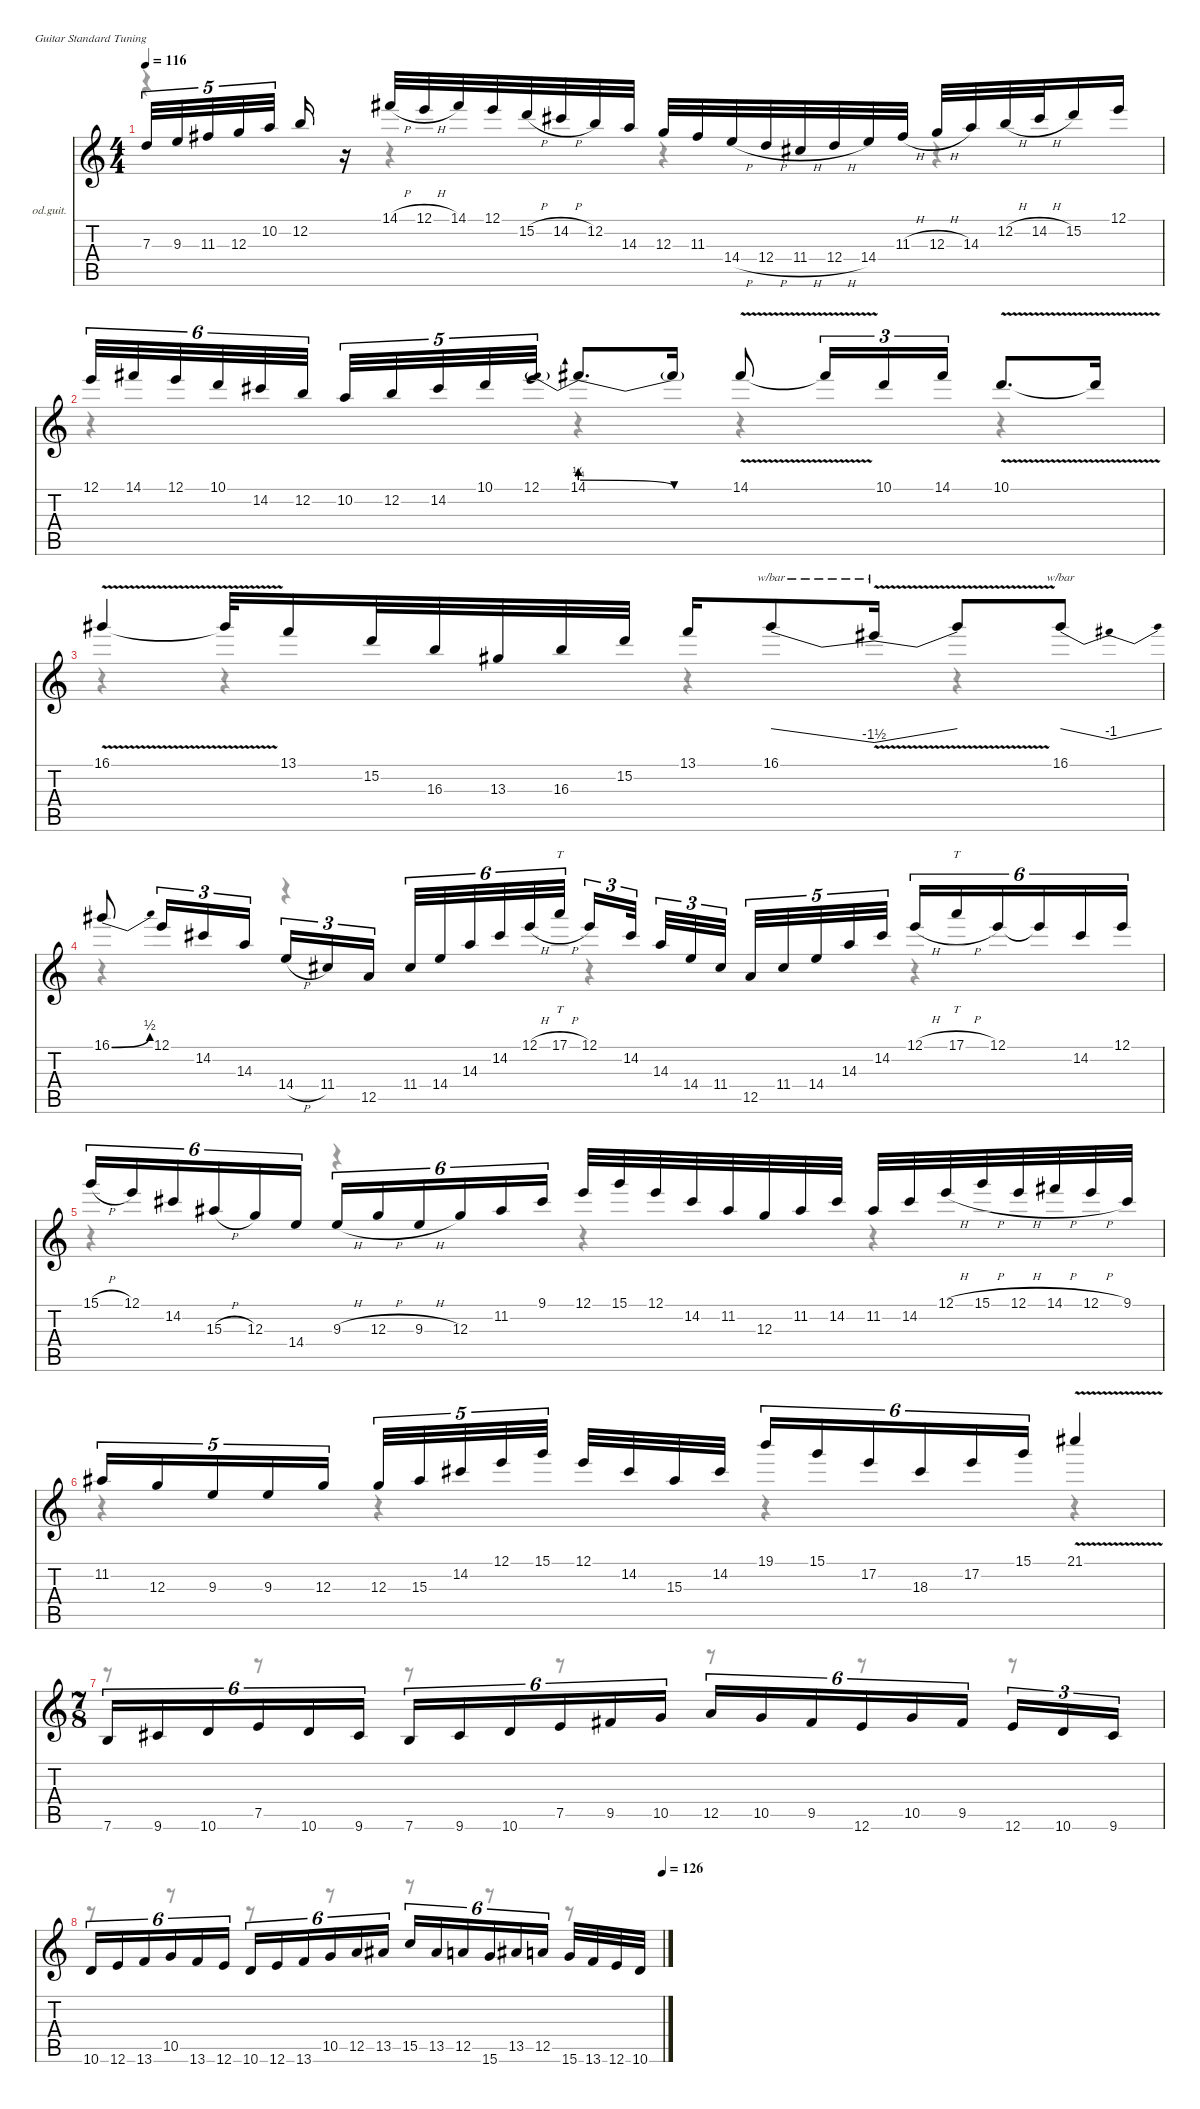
\defaultSystemsLayout 4
\hideDynamics
\bracketExtendMode nobrackets
\firstSystemTrackNameOrientation horizontal
\otherSystemsTrackNameOrientation horizontal
\chordDiagramsInScore
\track ("Lead Guitar ( Jason Becker )" "od.guit.") {instrument overdrivenguitar}
\staff {score tabs}
\tuning (E4 B3 G3 D3 A2 E2)
\voice
\ts (4 4)
\tempo 116
\clef g2
\ks c
7.3.32{tu (5 4) dy f beam Up} 9.3.32{tu (5 4) beam Up} 11.3{acc #}.32{tu (5 4) beam Up} 12.3.32{tu (5 4) beam Up} 10.2.32{tu (5 4) beam Up} 12.2.16{beam Up} r.16{beam Up} 14.1{h acc #}.32{beam Up} 12.1{h}.32{beam Up} 14.1{acc #}.32{beam Up} 12.1.32{beam Up} 15.2{h}.32{beam Up} 14.2{h acc #}.32{beam Up} 12.2.32{beam Up} 14.3.32{beam Up} 12.3.32{beam Up} 11.3{acc #}.32{beam Up} 14.4{h}.32{beam Up} 12.4{h}.32{beam Up} 11.4{h acc #}.32{beam Up} 12.4{h}.32{beam Up} 14.4.32{beam Up} 11.3{h acc #}.32{beam Up} 12.3{h}.32{beam Up} 14.3.32{beam Up} 12.2{h}.32{beam Up} 14.2{h acc #}.32{beam Up} 15.2.16{beam Up} 12.1.16{beam Up} |
12.1.32{tu (6 4) beam Up} 14.1{acc #}.32{tu (6 4) beam Up} 12.1.32{tu (6 4) beam Up} 10.1.32{tu (6 4) beam Up} 14.2{acc #}.32{tu (6 4) beam Up} 12.2.32{tu (6 4) beam Up} 10.2.32{tu (5 4) beam Up} 12.2.32{tu (5 4) beam Up} 14.2{acc #}.32{tu (5 4) beam Up} 10.1.32{tu (5 4) beam Up} 12.1.32{tu (5 4) beam Up} 14.1{be (prebendrelease 0 1 60 0) acc #}.8{d beam Up} 14.1{be (hold 0 0 60 0) t acc #}.16{beam Up} 14.1{v acc #}.8{beam Up} 14.1{v t acc #}.16{tu (3 2) beam Up} 10.1.16{tu (3 2) beam Up} 14.1{acc #}.16{tu (3 2) beam Up} 10.1{v}.8{d beam Up} 10.1{v t}.16{beam Up} |
16.1{v acc #}.4{beam Up} 16.1{v t acc #}.32{beam Up} 13.1.16{beam Up} 15.2.32{beam Up} 16.3.32{beam Up} 13.3{acc #}.32{beam Up} 16.3.32{beam Up} 15.2.32{beam Up} 13.1.16{beam Up} 16.1{acc #}.8{tbe (dive default 0 0 60 -6) beam Up} 16.1{v t acc #}.16{tbe (dive default 0 -6 60 0) beam Up} 16.1{v t acc #}.8{beam Up} 16.1{acc #}.8{tbe (dip default 0 0 30 -4 60 0) beam Up} |
16.1{be (bend 0 0 30 2) acc #}.8{beam Up} 12.1.16{tu (3 2) beam Up} 14.2{acc #}.16{tu (3 2) beam Up} 14.3.16{tu (3 2) beam Up} 14.4{h}.16{tu (3 2) beam Up} 11.4{acc #}.16{tu (3 2) beam Up} 12.5.16{tu (3 2) beam Up} 11.4{acc #}.32{tu (6 4) beam Up} 14.4.32{tu (6 4) beam Up} 14.3.32{tu (6 4) beam Up} 14.2{acc #}.32{tu (6 4) beam Up} 12.1{h}.32{tu (6 4) beam Up} 17.1{h}.32{tt tu (6 4) beam Up} 12.1.16{tu (3 2) beam Up} 14.2{acc #}.32{tu (3 2) beam Up} 14.3.32{tu (3 2) beam Up} 14.4.32{tu (3 2) beam Up} 11.4{acc #}.32{tu (3 2) beam Up} 12.5.32{tu (5 4) beam Up} 11.4{acc #}.32{tu (5 4) beam Up} 14.4.32{tu (5 4) beam Up} 14.3.32{tu (5 4) beam Up} 14.2{acc #}.32{tu (5 4) beam Up} 12.1{h}.16{tu (6 4) beam Up} 17.1{h}.16{tt tu (6 4) beam Up} 12.1.16{tu (6 4) beam Up} 12.1{t}.16{tu (6 4) beam Up} 14.2{acc #}.16{tu (6 4) beam Up} 12.1.16{tu (6 4) beam Up} |
15.1{h}.16{tu (6 4) beam Up} 12.1.16{tu (6 4) beam Up} 14.2{acc #}.16{tu (6 4) beam Up} 15.3{h acc #}.16{tu (6 4) beam Up} 12.3.16{tu (6 4) beam Up} 14.4.16{tu (6 4) beam Up} 9.3{h}.16{tu (6 4) beam Up} 12.3{h}.16{tu (6 4) beam Up} 9.3{h}.16{tu (6 4) beam Up} 12.3.16{tu (6 4) beam Up} 11.2{acc #}.16{tu (6 4) beam Up} 9.1{acc #}.16{tu (6 4) beam Up} 12.1.32{beam Up} 15.1.32{beam Up} 12.1.32{beam Up} 14.2{acc #}.32{beam Up} 11.2{acc #}.32{beam Up} 12.3.32{beam Up} 11.2{acc #}.32{beam Up} 14.2{acc #}.32{beam Up} 11.2{acc #}.32{beam Up} 14.2{acc #}.32{beam Up} 12.1{h}.32{beam Up} 15.1{h}.32{beam Up} 12.1{h}.32{beam Up} 14.1{h acc #}.32{beam Up} 12.1{h}.32{beam Up} 9.1{acc #}.32{beam Up} |
11.2{acc #}.16{tu (5 4) beam Up} 12.3.16{tu (5 4) beam Up} 9.3.16{tu (5 4) beam Up} 9.3.16{tu (5 4) beam Up} 12.3.16{tu (5 4) beam Up} 12.3.32{tu (5 4) beam Up} 15.3{acc #}.32{tu (5 4) beam Up} 14.2{acc #}.32{tu (5 4) beam Up} 12.1.32{tu (5 4) beam Up} 15.1.32{tu (5 4) beam Up} 12.1.32{beam Up} 14.2{acc #}.32{beam Up} 15.3{acc #}.32{beam Up} 14.2{acc #}.32{beam Up} 19.1.16{tu (6 4) beam Up} 15.1.16{tu (6 4) beam Up} 17.2.16{tu (6 4) beam Up} 18.3{acc #}.16{tu (6 4) beam Up} 17.2.16{tu (6 4) beam Up} 15.1.16{tu (6 4) beam Up} 21.1{v acc #}.4{beam Up} |
\ts (7 8)
\beaming (8 4 1 1 1)
7.6.16{tu (6 4) beam Up} 9.6{acc #}.16{tu (6 4) beam Up} 10.6.16{tu (6 4) beam Up} 7.5.16{tu (6 4) beam Up} 10.6.16{tu (6 4) beam Up} 9.6{acc #}.16{tu (6 4) beam Up} 7.6.16{tu (6 4) beam Up} 9.6{acc #}.16{tu (6 4) beam Up} 10.6.16{tu (6 4) beam Up} 7.5.16{tu (6 4) beam Up} 9.5{acc #}.16{tu (6 4) beam Up} 10.5.16{tu (6 4) beam Up} 12.5.16{tu (6 4) beam Up} 10.5.16{tu (6 4) beam Up} 9.5{acc #}.16{tu (6 4) beam Up} 12.6.16{tu (6 4) beam Up} 10.5.16{tu (6 4) beam Up} 9.5{acc #}.16{tu (6 4) beam Up} 12.6.16{tu (3 2) beam Up} 10.6.16{tu (3 2) beam Up} 9.6{acc #}.16{tu (3 2) beam Up} |
\tempo (126 1)
10.6.16{tu (6 4) beam Up} 12.6.16{tu (6 4) beam Up} 13.6.16{tu (6 4) beam Up} 10.5.16{tu (6 4) beam Up} 13.6.16{tu (6 4) beam Up} 12.6.16{tu (6 4) beam Up} 10.6.16{tu (6 4) beam Up} 12.6.16{tu (6 4) beam Up} 13.6.16{tu (6 4) beam Up} 10.5.16{tu (6 4) beam Up} 12.5.16{tu (6 4) beam Up} 13.5{acc #}.16{tu (6 4) beam Up} 15.5.16{tu (6 4) beam Up} 13.5{acc #}.16{tu (6 4) beam Up} 12.5.16{tu (6 4) beam Up} 15.6.16{tu (6 4) beam Up} 13.5{acc #}.16{tu (6 4) beam Up} 12.5.16{tu (6 4) beam Up} 15.6.32{beam Up} 13.6.32{beam Up} 12.6.32{beam Up} 10.6.32{beam Up}
\voice
\clef g2
\ottava regular
\simile none
\ks c
r.4{dy mf beam Down} r.4{beam Down} r.4{beam Down} r.4{beam Down} |
r.4{beam Down} r.4{beam Down} r.4{beam Down} r.4{beam Down} |
r.4{beam Down} r.4{beam Down} r.4{beam Down} r.4{beam Down} |
r.4{beam Down} r.4{beam Down} r.4{beam Down} r.4{beam Down} |
r.4{beam Down} r.4{beam Down} r.4{beam Down} r.4{beam Down} |
r.4{beam Down} r.4{beam Down} r.4{beam Down} r.4{beam Down} |
r.8{beam Down} r.8{beam Down} r.8{beam Down} r.8{beam Down} r.8{beam Down} r.8{beam Down} r.8{beam Down} |
r.8{beam Down} r.8{beam Down} r.8{beam Down} r.8{beam Down} r.8{beam Down} r.8{beam Down} r.8{beam Down}
